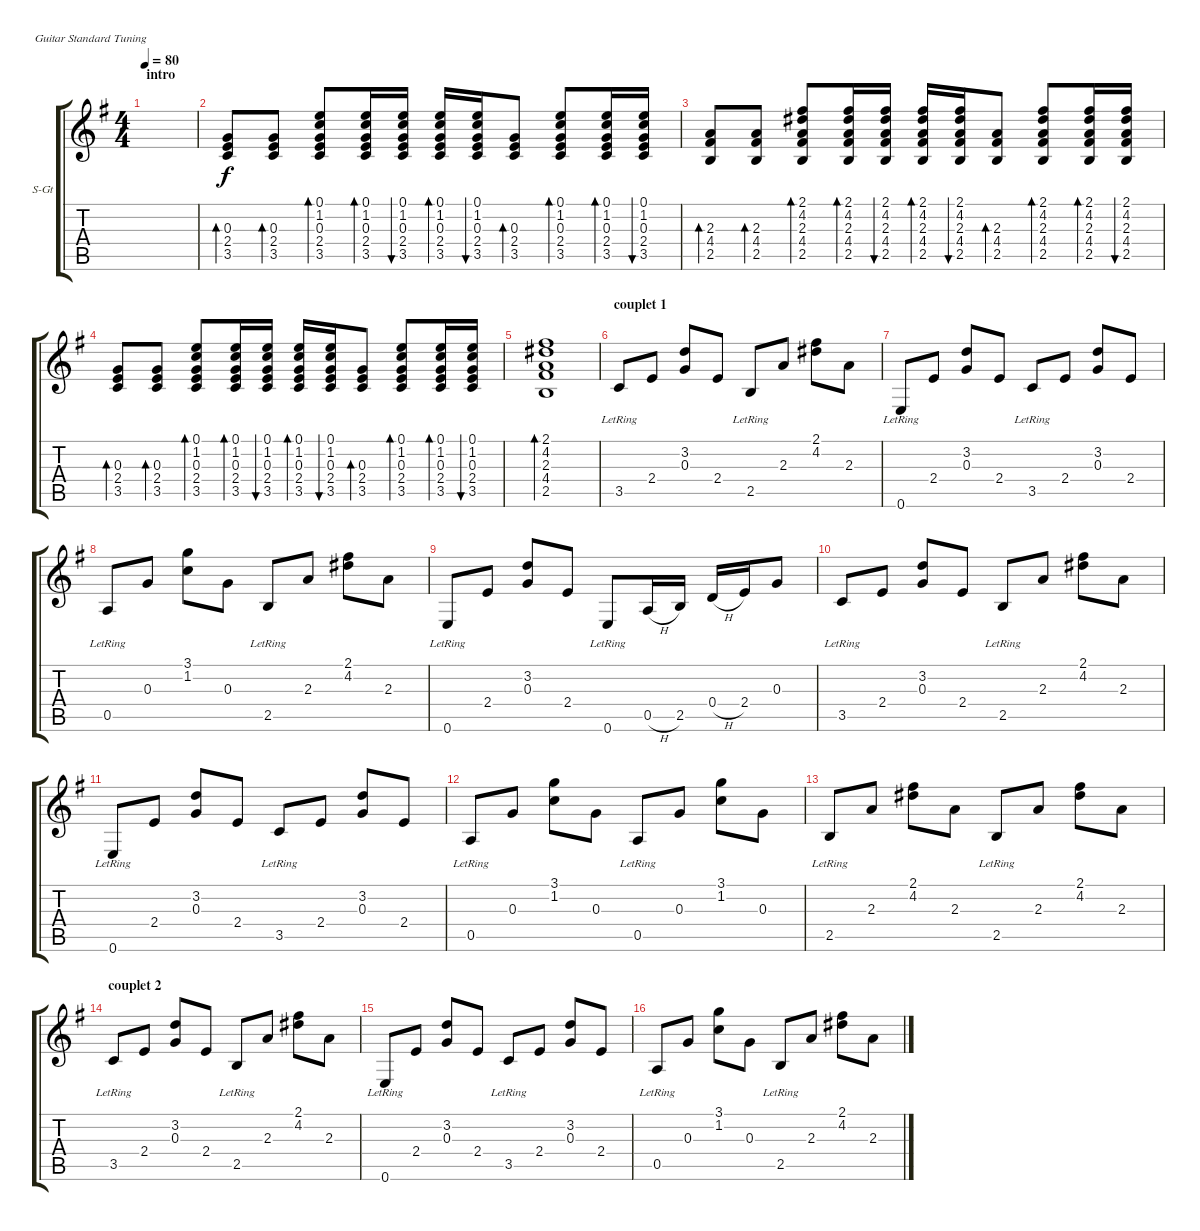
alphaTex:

\defaultSystemsLayout 4
\bracketExtendMode groupsimilarinstruments
\firstSystemTrackNameOrientation horizontal
\otherSystemsTrackNameOrientation horizontal
\track ("Steel Guitar" "S-Gt") {instrument acousticguitarsteel}
\staff {score tabs}
\tuning (E4 B3 G3 D3 A2 E2)
\ts (4 4)
\section ("" "intro")
\tempo 80
\clef g2
\ks eminor
|
(3.5 2.4 0.3).8{bd 30} (3.5 2.4 0.3).8{bd 30} (3.5 2.4 0.3 1.2 0.1).8{bd 30} (3.5 2.4 0.3 1.2 0.1).16{bd 30} (3.5 2.4 0.3 1.2 0.1).16{bu 30} (3.5 2.4 0.3 1.2 0.1).16{bd 30} (3.5 2.4 0.3 1.2 0.1).16{bu 30} (3.5 2.4 0.3).8{bd 30} (3.5 2.4 0.3 1.2 0.1).8{bd 30} (3.5 2.4 0.3 1.2 0.1).16{bd 30} (3.5 2.4 0.3 1.2 0.1).16{bu 30} |
(2.5 4.4 2.3).8{bd 30} (2.5 4.4 2.3).8{bd 30} (2.5 4.4 2.3 4.2 2.1).8{bd 30} (2.5 4.4 2.3 4.2 2.1).16{bd 30} (2.5 4.4 2.3 4.2 2.1).16{bu 30} (2.5 4.4 2.3 4.2 2.1).16{bd 30} (2.5 4.4 2.3 4.2 2.1).16{bu 30} (2.5 4.4 2.3).8{bd 30} (2.5 4.4 2.3 4.2 2.1).8{bd 30} (2.5 4.4 2.3 4.2 2.1).16{bd 30} (2.5 4.4 2.3 4.2 2.1).16{bu 30} |
(3.5 2.4 0.3).8{bd 30} (3.5 2.4 0.3).8{bd 30} (3.5 2.4 0.3 1.2 0.1).8{bd 30} (3.5 2.4 0.3 1.2 0.1).16{bd 30} (3.5 2.4 0.3 1.2 0.1).16{bu 30} (3.5 2.4 0.3 1.2 0.1).16{bd 30} (3.5 2.4 0.3 1.2 0.1).16{bu 30} (3.5 2.4 0.3).8{bd 30} (3.5 2.4 0.3 1.2 0.1).8{bd 30} (3.5 2.4 0.3 1.2 0.1).16{bd 30} (3.5 2.4 0.3 1.2 0.1).16{bu 30} |
(2.5 4.4 2.3 4.2 2.1).1{bd 30} |
\section ("" "couplet 1")
3.5{lr}.8 2.4.8 (0.3 3.2).8 2.4.8 2.5{lr}.8 2.3.8 (4.2 2.1).8 2.3.8 |
0.6{lr}.8 2.4.8 (0.3 3.2).8 2.4.8 3.5{lr}.8 2.4.8 (0.3 3.2).8 2.4.8 |
0.5{lr}.8 0.3.8 (1.2 3.1).8 0.3.8 2.5{lr}.8 2.3.8 (4.2 2.1).8 2.3.8 |
0.6{lr}.8 2.4.8 (0.3 3.2).8 2.4.8 0.6{lr}.8 0.5{h}.16 2.5.16 0.4{h}.16 2.4.16 0.3.8 |
3.5{lr}.8 2.4.8 (0.3 3.2).8 2.4.8 2.5{lr}.8 2.3.8 (4.2 2.1).8 2.3.8 |
0.6{lr}.8 2.4.8 (0.3 3.2).8 2.4.8 3.5{lr}.8 2.4.8 (0.3 3.2).8 2.4.8 |
0.5{lr}.8 0.3.8 (1.2 3.1).8 0.3.8 0.5{lr}.8 0.3.8 (1.2 3.1).8 0.3.8 |
2.5{lr}.8 2.3.8 (4.2 2.1).8 2.3.8 2.5{lr}.8 2.3.8 (4.2 2.1).8 2.3.8 |
\section ("" "couplet 2")
3.5{lr}.8 2.4.8 (0.3 3.2).8 2.4.8 2.5{lr}.8 2.3.8 (4.2 2.1).8 2.3.8 |
0.6{lr}.8 2.4.8 (0.3 3.2).8 2.4.8 3.5{lr}.8 2.4.8 (0.3 3.2).8 2.4.8 |
0.5{lr}.8 0.3.8 (1.2 3.1).8 0.3.8 2.5{lr}.8 2.3.8 (4.2 2.1).8 2.3.8
